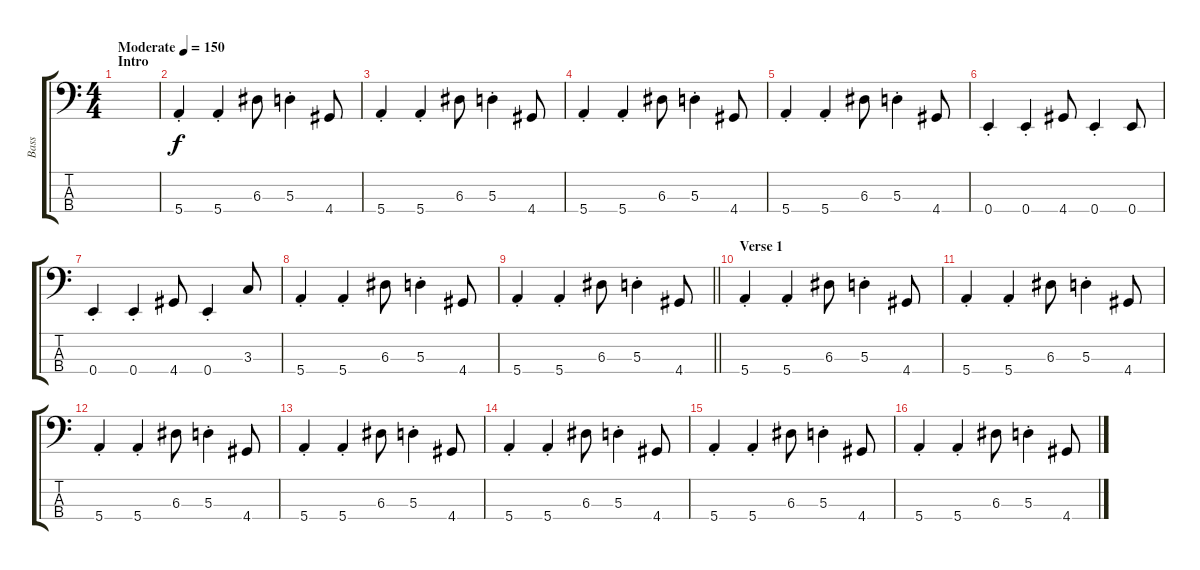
\track ("Bass" "Bass") {instrument electricbassfinger}
\staff {score tabs}
\tuning (G2 D2 A1 E1) {hide}
\ts (4 4)
\section ("" "Intro")
\tempo (150 "Moderate")
\clef f4
\ks c
|
5.4{st}.4 5.4{st}.4 6.3.8 5.3{st}.4 4.4.8 |
5.4{st}.4 5.4{st}.4 6.3.8 5.3{st}.4 4.4.8 |
5.4{st}.4 5.4{st}.4 6.3.8 5.3{st}.4 4.4.8 |
5.4{st}.4 5.4{st}.4 6.3.8 5.3{st}.4 4.4.8 |
0.4{st}.4 0.4{st}.4 4.4.8 0.4{st}.4 0.4.8 |
0.4{st}.4 0.4{st}.4 4.4.8 0.4{st}.4 3.3.8 |
5.4{st}.4 5.4{st}.4 6.3.8 5.3{st}.4 4.4.8 |
\barLineRight lightlight
5.4{st}.4 5.4{st}.4 6.3.8 5.3{st}.4 4.4.8 |
\section ("" "Verse 1")
5.4{st}.4 5.4{st}.4 6.3.8 5.3{st}.4 4.4.8 |
5.4{st}.4 5.4{st}.4 6.3.8 5.3{st}.4 4.4.8 |
5.4{st}.4 5.4{st}.4 6.3.8 5.3{st}.4 4.4.8 |
5.4{st}.4 5.4{st}.4 6.3.8 5.3{st}.4 4.4.8 |
5.4{st}.4 5.4{st}.4 6.3.8 5.3{st}.4 4.4.8 |
5.4{st}.4 5.4{st}.4 6.3.8 5.3{st}.4 4.4.8 |
5.4{st}.4 5.4{st}.4 6.3.8 5.3{st}.4 4.4.8
